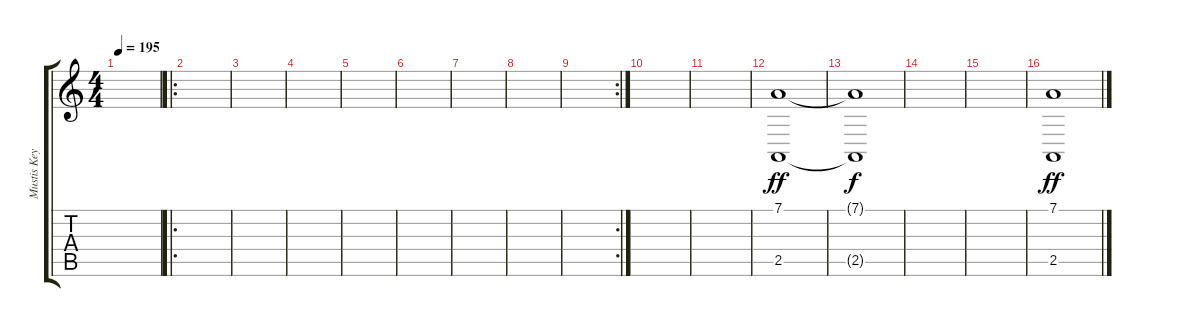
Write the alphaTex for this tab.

\track ("Mustis Keyboards" "Mustis Key") {instrument pad4choir}
\staff {score tabs}
\tuning (D4 A3 F3 C3 G2 D2) {hide}
\ts (4 4)
\tempo 195
\clef g2
\ks c
|
\ro
|
|
|
|
|
|
|
\rc 2
|
|
|
(7.1 2.5).1{dy ff} |
(7.1{t} 2.5{t}).1{dy f} |
|
|
(7.1 2.5).1{dy ff}
